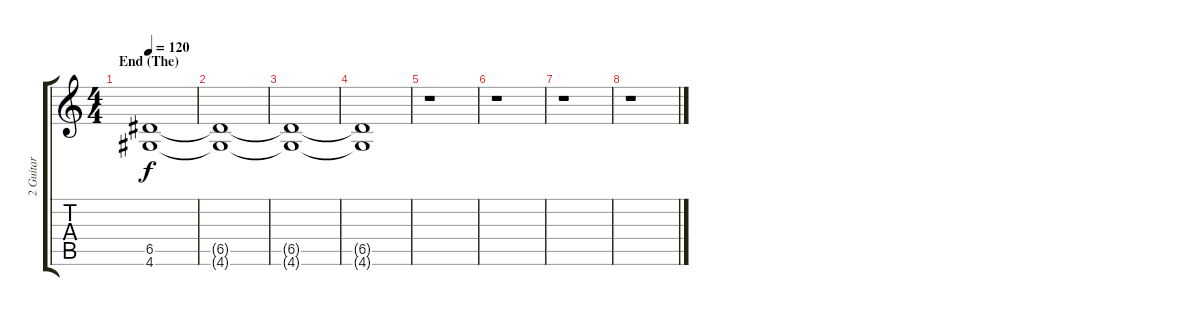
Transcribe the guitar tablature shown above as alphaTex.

\track ("2 Guitar" "2 Guitar") {instrument distortionguitar}
\staff {score tabs}
\tuning (E4 B3 G3 D3 A2 E2) {hide}
\ts (4 4)
\section ("" "End (The)")
\tempo 120
\clef g2
\ks c
(6.5 4.6).1{dy f} |
(6.5{t} 4.6{t}).1 |
(6.5{t} 4.6{t}).1{volume 11} |
(6.5{t} 4.6{t}).1{volume 0} |
r.1 |
r.1 |
r.1 |
r.1
